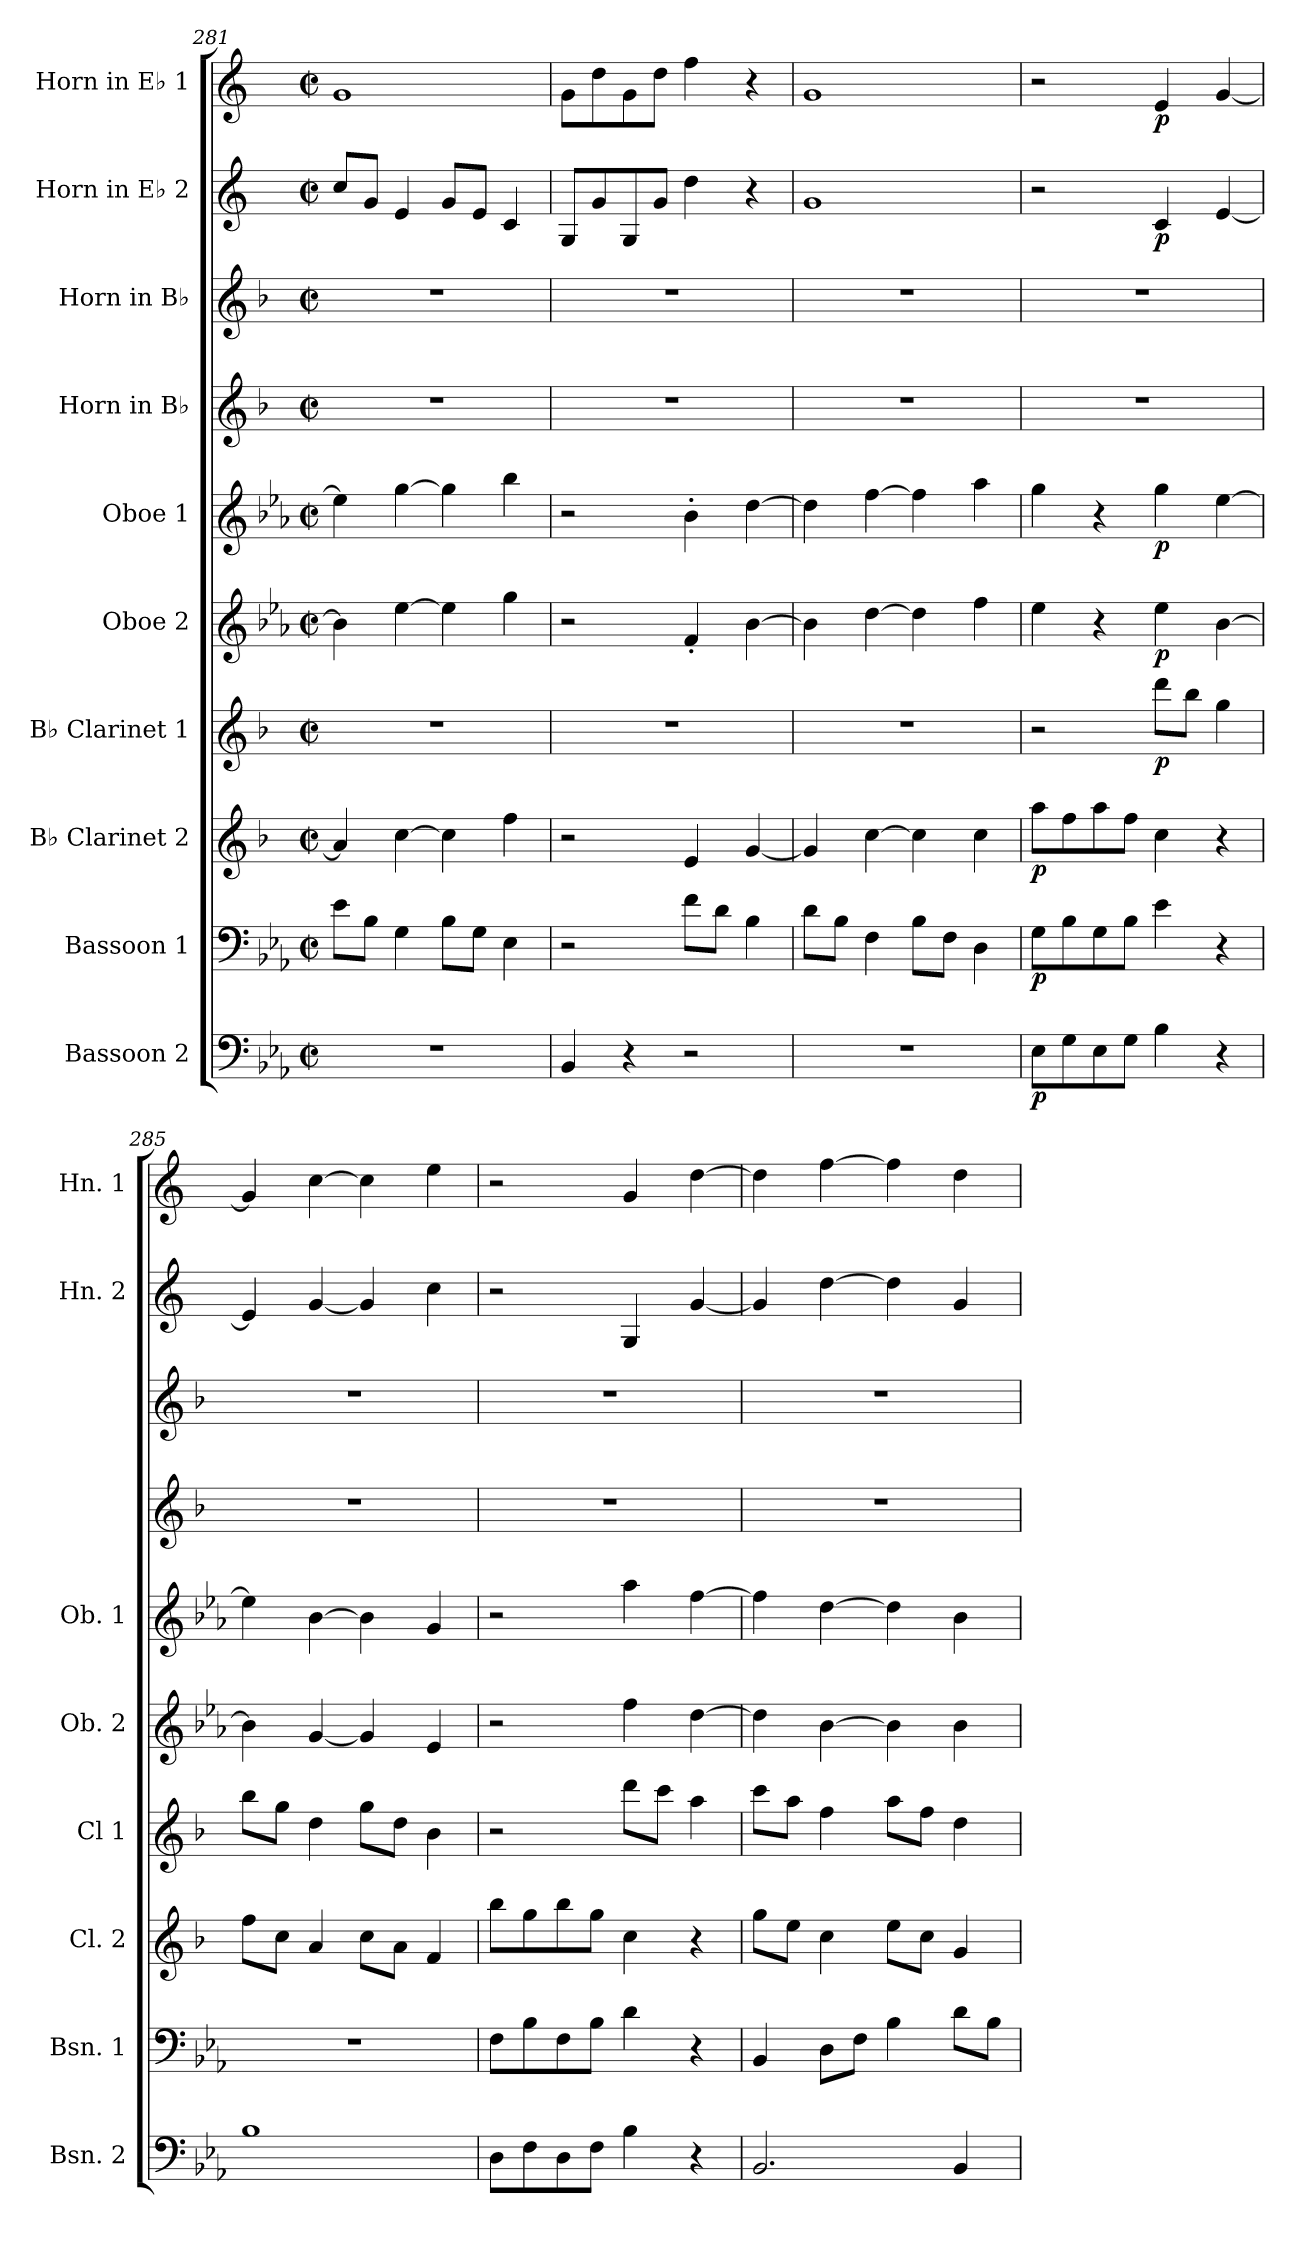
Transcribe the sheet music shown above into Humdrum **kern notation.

**kern	**dynam	**kern	**dynam	**kern	**dynam	**kern	**dynam	**kern	**dynam	**kern	**dynam	**kern	**kern	**kern	**dynam	**kern	**dynam
*part10	*part10	*part9	*part9	*part8	*part8	*part7	*part7	*part6	*part6	*part5	*part5	*part4	*part3	*part2	*part2	*part1	*part1
*staff10	*staff10	*staff9	*staff9	*staff8	*staff8	*staff7	*staff7	*staff6	*staff6	*staff5	*staff5	*staff4	*staff3	*staff2	*staff2	*staff1	*staff1
*I"Bassoon 2	*	*I"Bassoon 1	*	*I"B♭ Clarinet 2	*	*I"B♭ Clarinet 1	*	*I"Oboe 2	*	*I"Oboe 1	*	*I"Horn in B♭	*I"Horn in B♭	*I"Horn in E♭ 2	*	*I"Horn in E♭ 1	*
*I'Bsn. 2	*	*I'Bsn. 1	*	*I'Cl. 2	*	*I'Cl 1	*	*I'Ob. 2	*	*I'Ob. 1	*	*	*	*I'Hn. 2	*	*I'Hn. 1	*
*clefF4	*	*clefF4	*	*clefG2	*	*clefG2	*	*clefG2	*	*clefG2	*	*clefG2	*clefG2	*clefG2	*	*clefG2	*
*	*	*	*	*ITrd1c2	*	*ITrd1c2	*	*	*	*	*	*ITrd1c2	*ITrd1c2	*ITrd5c9	*	*ITrd5c9	*
*k[b-e-a-]	*	*k[b-e-a-]	*	*k[b-e-a-]	*	*k[b-e-a-]	*	*k[b-e-a-]	*	*k[b-e-a-]	*	*k[b-e-a-]	*k[b-e-a-]	*k[b-e-a-]	*	*k[b-e-a-]	*
*M2/2	*	*M2/2	*	*M2/2	*	*M2/2	*	*M2/2	*	*M2/2	*	*M2/2	*M2/2	*M2/2	*	*M2/2	*
*met(c|)	*	*met(c|)	*	*met(c|)	*	*met(c|)	*	*met(c|)	*	*met(c|)	*	*met(c|)	*met(c|)	*met(c|)	*	*met(c|)	*
=281	=281	=281	=281	=281	=281	=281	=281	=281	=281	=281	=281	=281	=281	=281	=281	=281	=281
1r	.	8e-\L	.	4g/]	.	1r	.	4b-\]	.	4ee-\]	.	1r	1r	8e-/L	.	1B-	.
.	.	8B-\J	.	.	.	.	.	.	.	.	.	.	.	8B-/J	.	.	.
.	.	4G\	.	[4b-\	.	.	.	[4ee-\	.	[4gg\	.	.	.	4G/	.	.	.
.	.	8B-\L	.	4b-\]	.	.	.	4ee-\]	.	4gg\]	.	.	.	8B-/L	.	.	.
.	.	8G\J	.	.	.	.	.	.	.	.	.	.	.	8G/J	.	.	.
.	.	4E-\	.	4ee-\	.	.	.	4gg\	.	4bb-\	.	.	.	4E-/	.	.	.
=282	=282	=282	=282	=282	=282	=282	=282	=282	=282	=282	=282	=282	=282	=282	=282	=282	=282
4BB-/	.	2r	.	2r	.	1r	.	2r	.	2r	.	1r	1r	8BB-/L	.	8B-\L	.
.	.	.	.	.	.	.	.	.	.	.	.	.	.	8B-/	.	8f\	.
4r	.	.	.	.	.	.	.	.	.	.	.	.	.	8BB-/	.	8B-\	.
.	.	.	.	.	.	.	.	.	.	.	.	.	.	8B-/J	.	8f\J	.
2r	.	8f\L	.	4d/	.	.	.	4f'/	.	4b-'\	.	.	.	4f\	.	4a-\	.
.	.	8d\J	.	.	.	.	.	.	.	.	.	.	.	.	.	.	.
.	.	4B-\	.	[4f/	.	.	.	[4b-\	.	[4dd\	.	.	.	4r	.	4r	.
!!LO:PB:g=z
=283	=283	=283	=283	=283	=283	=283	=283	=283	=283	=283	=283	=283	=283	=283	=283	=283	=283
1r	.	8d\L	.	4f/]	.	1r	.	4b-\]	.	4dd\]	.	1r	1r	1B-	.	1B-	.
.	.	8B-\J	.	.	.	.	.	.	.	.	.	.	.	.	.	.	.
.	.	4F\	.	[4b-\	.	.	.	[4dd\	.	[4ff\	.	.	.	.	.	.	.
.	.	8B-\L	.	4b-\]	.	.	.	4dd\]	.	4ff\]	.	.	.	.	.	.	.
.	.	8F\J	.	.	.	.	.	.	.	.	.	.	.	.	.	.	.
.	.	4D\	.	4b-\	.	.	.	4ff\	.	4aa-\	.	.	.	.	.	.	.
=284	=284	=284	=284	=284	=284	=284	=284	=284	=284	=284	=284	=284	=284	=284	=284	=284	=284
!	!LO:DY:b	!	!LO:DY:b	!	!LO:DY:b	!	!	!	!	!	!	!	!	!	!	!	!
8E-\L	p	8G\L	p	8gg\L	p	2r	.	4ee-\	.	4gg\	.	1r	1r	2r	.	2r	.
8G\	.	8B-\	.	8ee-\	.	.	.	.	.	.	.	.	.	.	.	.	.
8E-\	.	8G\	.	8gg\	.	.	.	4r	.	4r	.	.	.	.	.	.	.
8G\J	.	8B-\J	.	8ee-\J	.	.	.	.	.	.	.	.	.	.	.	.	.
!	!	!	!	!	!	!	!LO:DY:b	!	!LO:DY:b	!	!LO:DY:b	!	!	!	!LO:DY:b	!	!LO:DY:b
4B-\	.	4e-\	.	4b-\	.	8ccc\L	p	4ee-\	p	4gg\	p	.	.	4E-/	p	4G/	p
.	.	.	.	.	.	8aa-\J	.	.	.	.	.	.	.	.	.	.	.
4r	.	4r	.	4r	.	4ff\	.	[4b-\	.	[4ee-\	.	.	.	[4G/	.	[4B-/	.
=285	=285	=285	=285	=285	=285	=285	=285	=285	=285	=285	=285	=285	=285	=285	=285	=285	=285
1B-	.	1r	.	8ee-\L	.	8aa-\L	.	4b-\]	.	4ee-\]	.	1r	1r	4G/]	.	4B-/]	.
.	.	.	.	8b-\J	.	8ff\J	.	.	.	.	.	.	.	.	.	.	.
.	.	.	.	4g/	.	4cc\	.	[4g/	.	[4b-\	.	.	.	[4B-/	.	[4e-\	.
.	.	.	.	8b-\L	.	8ff\L	.	4g/]	.	4b-\]	.	.	.	4B-/]	.	4e-\]	.
.	.	.	.	8g\J	.	8cc\J	.	.	.	.	.	.	.	.	.	.	.
.	.	.	.	4e-/	.	4a-\	.	4e-/	.	4g/	.	.	.	4e-\	.	4g\	.
=286	=286	=286	=286	=286	=286	=286	=286	=286	=286	=286	=286	=286	=286	=286	=286	=286	=286
8D\L	.	8F\L	.	8aa-\L	.	2r	.	2r	.	2r	.	1r	1r	2r	.	2r	.
8F\	.	8B-\	.	8ff\	.	.	.	.	.	.	.	.	.	.	.	.	.
8D\	.	8F\	.	8aa-\	.	.	.	.	.	.	.	.	.	.	.	.	.
8F\J	.	8B-\J	.	8ff\J	.	.	.	.	.	.	.	.	.	.	.	.	.
4B-\	.	4d\	.	4b-\	.	8ccc\L	.	4ff\	.	4aa-\	.	.	.	4BB-/	.	4B-/	.
.	.	.	.	.	.	8bb-\J	.	.	.	.	.	.	.	.	.	.	.
4r	.	4r	.	4r	.	4gg\	.	[4dd\	.	[4ff\	.	.	.	[4B-/	.	[4f\	.
=287	=287	=287	=287	=287	=287	=287	=287	=287	=287	=287	=287	=287	=287	=287	=287	=287	=287
2.BB-/	.	4BB-/	.	8ff\L	.	8bb-\L	.	4dd\]	.	4ff\]	.	1r	1r	4B-/]	.	4f\]	.
.	.	.	.	8dd\J	.	8gg\J	.	.	.	.	.	.	.	.	.	.	.
.	.	8D\L	.	4b-\	.	4ee-\	.	[4b-\	.	[4dd\	.	.	.	[4f\	.	[4a-\	.
.	.	8F\J	.	.	.	.	.	.	.	.	.	.	.	.	.	.	.
.	.	4B-\	.	8dd\L	.	8gg\L	.	4b-\]	.	4dd\]	.	.	.	4f\]	.	4a-\]	.
.	.	.	.	8b-\J	.	8ee-\J	.	.	.	.	.	.	.	.	.	.	.
4BB-/	.	8d\L	.	4f/	.	4cc\	.	4b-\	.	4b-\	.	.	.	4B-/	.	4f\	.
.	.	8B-\J	.	.	.	.	.	.	.	.	.	.	.	.	.	.	.
=	=	=	=	=	=	=	=	=	=	=	=	=	=	=	=	=	=
*-	*-	*-	*-	*-	*-	*-	*-	*-	*-	*-	*-	*-	*-	*-	*-	*-	*-
